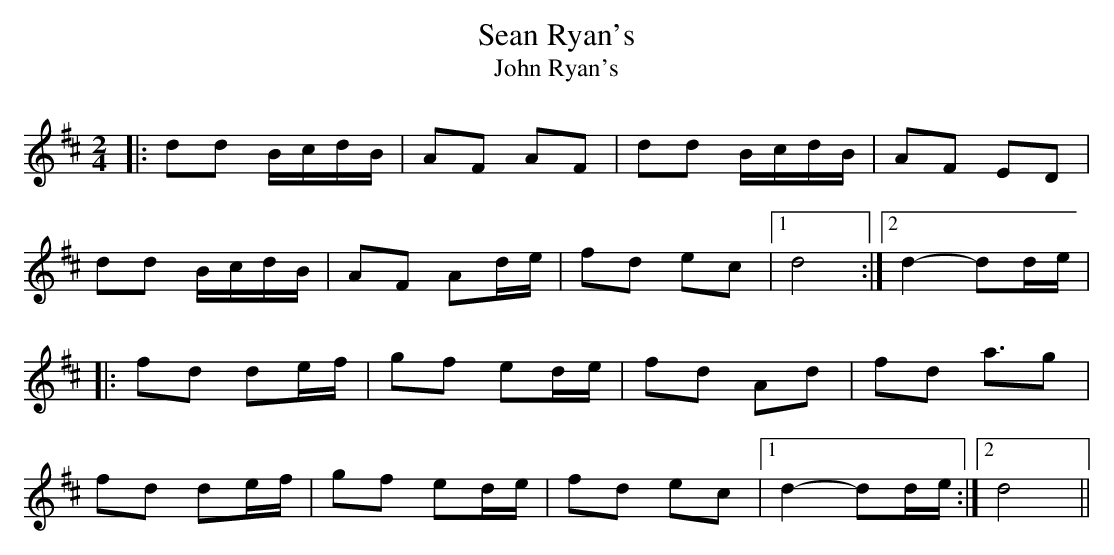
X:1
T:Sean Ryan's
T:John Ryan's
M:2/4
L:1/8
K:D
|:dd B/c/d/B/|AF AF|dd B/c/d/B/|AF ED|
dd B/c/d/B/|AF Ad/e/|fd ec|1d4:|2d2-dd/e/|
|:fd de/f/|gf ed/e/|fd Ad|fd a3/g|
fd de/f/|gf ed/e/|fd ec|1d2-dd/e/:|2d4||
